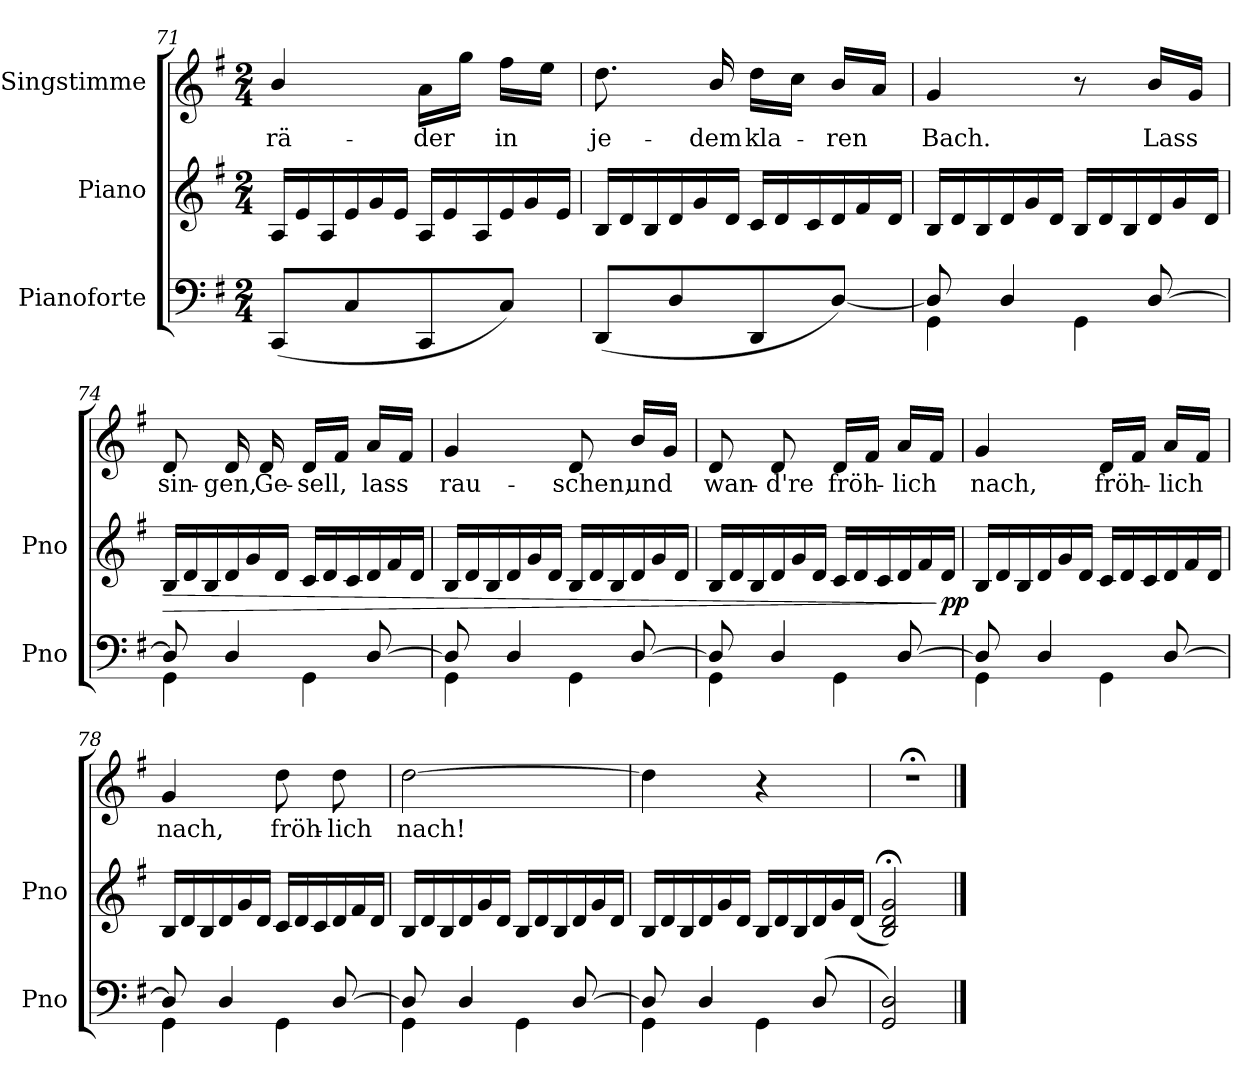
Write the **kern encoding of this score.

**kern	**kern	**dynam	**kern	**text
*part3	*part2	*part2	*part1	*part1
*staff3	*staff2	*staff2	*staff1	*staff1
*I"Pianoforte	*I"Piano	*	*I"Singstimme	*
*I'Pno	*I'Pno	*	*	*
*clefF4	*clefG2	*	*clefG2	*
*k[f#]	*k[f#]	*	*k[f#]	*
*M2/4	*M2/4	*	*M2/4	*
*	*Xtuplet	*	*	*
=71	=71	=71	=71	=71
!	!	!	!	!LO:LY:b
(8CC/L	24A/LL	.	4b/	-rä-
.	24e/	.	.	.
.	24A/	.	.	.
8C/	24e/	.	.	.
.	24g/	.	.	.
.	24e/JJ	.	.	.
!	!	!	!	!LO:LY:b
8CC/	24A/LL	.	16a\LL	-der
.	24e/	.	.	.
.	.	.	16gg\JJ	.
.	24A/	.	.	.
!	!	!	!	!LO:LY:b
8C/J)	24e/	.	16ff#\LL	in
.	24g/	.	.	.
.	.	.	16ee\JJ	.
.	24e/JJ	.	.	.
=72	=72	=72	=72	=72
!	!	!	!	!LO:LY:b
(8DD/L	24B/LL	.	8.dd\	je-
.	24d/	.	.	.
.	24B/	.	.	.
8D/	24d/	.	.	.
.	24g/	.	.	.
!	!	!	!	!LO:LY:b
.	.	.	16b/	-dem
.	24d/JJ	.	.	.
!	!	!	!	!LO:LY:b
8DD/	24c/LL	.	16dd\LL	kla-
.	24d/	.	.	.
.	.	.	16cc\JJ	.
.	24c/	.	.	.
!	!	!	!	!LO:LY:b
[8D/J)	24d/	.	16b/LL	ren
.	24f#/	.	.	.
.	.	.	16a/JJ	.
.	24d/JJ	.	.	.
!!LO:LB:g=z
=73	=73	=73	=73	=73
*^	*	*	*	*
!	!	!	!	!	!LO:LY:b
8D/]	4GG\	24B/LL	.	4g/	Bach.
.	.	24d/	.	.	.
.	.	24B/	.	.	.
4D/	.	24d/	.	.	.
.	.	24g/	.	.	.
.	.	24d/JJ	.	.	.
.	4GG\	24B/LL	.	8r	.
.	.	24d/	.	.	.
.	.	24B/	.	.	.
!	!	!	!	!	!LO:LY:b
[8D/	.	24d/	.	16b/LL	Lass
.	.	24g/	.	.	.
.	.	.	.	16g/JJ	.
.	.	24d/JJ	.	.	.
=74	=74	=74	=74	=74	=74
!	!	!	!LO:HP:b	!	!LO:LY:b
8D/]	4GG\	24B/LL	>	8d/	sin-
.	.	24d/	.	.	.
.	.	24B/	.	.	.
!	!	!	!	!	!LO:LY:b
4D/	.	24d/	.	16d/	-gen,
.	.	24g/	.	.	.
!	!	!	!	!	!LO:LY:b
.	.	.	.	16d/	Ge-
.	.	24d/JJ	.	.	.
!	!	!	!	!	!LO:LY:b
.	4GG\	24c/LL	.	16d/LL	-sell,
.	.	24d/	.	.	.
.	.	.	.	16f#/JJ	.
.	.	24c/	.	.	.
!	!	!	!	!	!LO:LY:b
[8D/	.	24d/	.	16a/LL	lass
.	.	24f#/	.	.	.
.	.	.	.	16f#/JJ	.
.	.	24d/JJ	.	.	.
=75	=75	=75	=75	=75	=75
!	!	!	!	!	!LO:LY:b
8D/]	4GG\	24B/LL	.	4g/	rau-
.	.	24d/	.	.	.
.	.	24B/	.	.	.
4D/	.	24d/	.	.	.
.	.	24g/	.	.	.
.	.	24d/JJ	.	.	.
!	!	!	!	!	!LO:LY:b
.	4GG\	24B/LL	.	8d/	-schen,
.	.	24d/	.	.	.
.	.	24B/	.	.	.
!	!	!	!	!	!LO:LY:b
[8D/	.	24d/	.	16b/LL	und
.	.	24g/	.	.	.
.	.	.	.	16g/JJ	.
.	.	24d/JJ	.	.	.
=76	=76	=76	=76	=76	=76
!	!	!	!	!	!LO:LY:b
8D/]	4GG\	24B/LL	.	8d/	wan-
.	.	24d/	.	.	.
.	.	24B/	.	.	.
!	!	!	!	!	!LO:LY:b
4D/	.	24d/	.	8d/	-d're
.	.	24g/	.	.	.
.	.	24d/JJ	.	.	.
!	!	!	!	!	!LO:LY:b
.	4GG\	24c/LL	.	16d/LL	fröh-
.	.	24d/	.	.	.
.	.	.	.	16f#/JJ	.
.	.	24c/	.	.	.
!	!	!	!	!	!LO:LY:b
[8D/	.	24d/	.	16a/LL	-lich
.	.	24f#/	.	.	.
.	.	.	.	16f#/JJ	.
!	!	!	!LO:DY:n=1:b	!	!
.	.	24d/JJ	] pp	.	.
!!LO:LB:g=z
=77	=77	=77	=77	=77	=77
!	!	!	!	!	!LO:LY:b
8D/]	4GG\	24B/LL	.	4g/	nach,
.	.	24d/	.	.	.
.	.	24B/	.	.	.
4D/	.	24d/	.	.	.
.	.	24g/	.	.	.
.	.	24d/JJ	.	.	.
!	!	!	!	!	!LO:LY:b
.	4GG\	24c/LL	.	16d/LL	fröh-
.	.	24d/	.	.	.
.	.	.	.	16f#/JJ	.
.	.	24c/	.	.	.
!	!	!	!	!	!LO:LY:b
[8D/	.	24d/	.	16a/LL	-lich
.	.	24f#/	.	.	.
.	.	.	.	16f#/JJ	.
.	.	24d/JJ	.	.	.
=78	=78	=78	=78	=78	=78
!	!	!	!	!	!LO:LY:b
8D/]	4GG\	24B/LL	.	4g/	nach,
.	.	24d/	.	.	.
.	.	24B/	.	.	.
4D/	.	24d/	.	.	.
.	.	24g/	.	.	.
.	.	24d/JJ	.	.	.
!	!	!	!	!	!LO:LY:b
.	4GG\	24c/LL	.	8dd\	fröh-
.	.	24d/	.	.	.
.	.	24c/	.	.	.
!	!	!	!	!	!LO:LY:b
[8D/	.	24d/	.	8dd\	-lich
.	.	24f#/	.	.	.
.	.	24d/JJ	.	.	.
=79	=79	=79	=79	=79	=79
!	!	!	!	!	!LO:LY:b
8D/]	4GG\	24B/LL	.	[2dd\	nach!
.	.	24d/	.	.	.
.	.	24B/	.	.	.
4D/	.	24d/	.	.	.
.	.	24g/	.	.	.
.	.	24d/JJ	.	.	.
.	4GG\	24B/LL	.	.	.
.	.	24d/	.	.	.
.	.	24B/	.	.	.
[8D/	.	24d/	.	.	.
.	.	24g/	.	.	.
.	.	24d/JJ	.	.	.
=80	=80	=80	=80	=80	=80
8D/]	4GG\	24B/LL	.	4dd\]	.
.	.	24d/	.	.	.
.	.	24B/	.	.	.
4D/	.	24d/	.	.	.
.	.	24g/	.	.	.
.	.	24d/JJ	.	.	.
.	4GG\	24B/LL	.	4r	.
.	.	24d/	.	.	.
.	.	24B/	.	.	.
(8D/	.	24d/	.	.	.
.	.	24g/	.	.	.
.	.	(24d/JJ	.	.	.
*v	*v	*	*	*	*
=81	=81	=81	=81	=81
2GG/ 2D/)	2B/;< 2d/;< 2g/;<)	.	2r;<	.
==	==	==	==	==
*-	*-	*-	*-	*-
